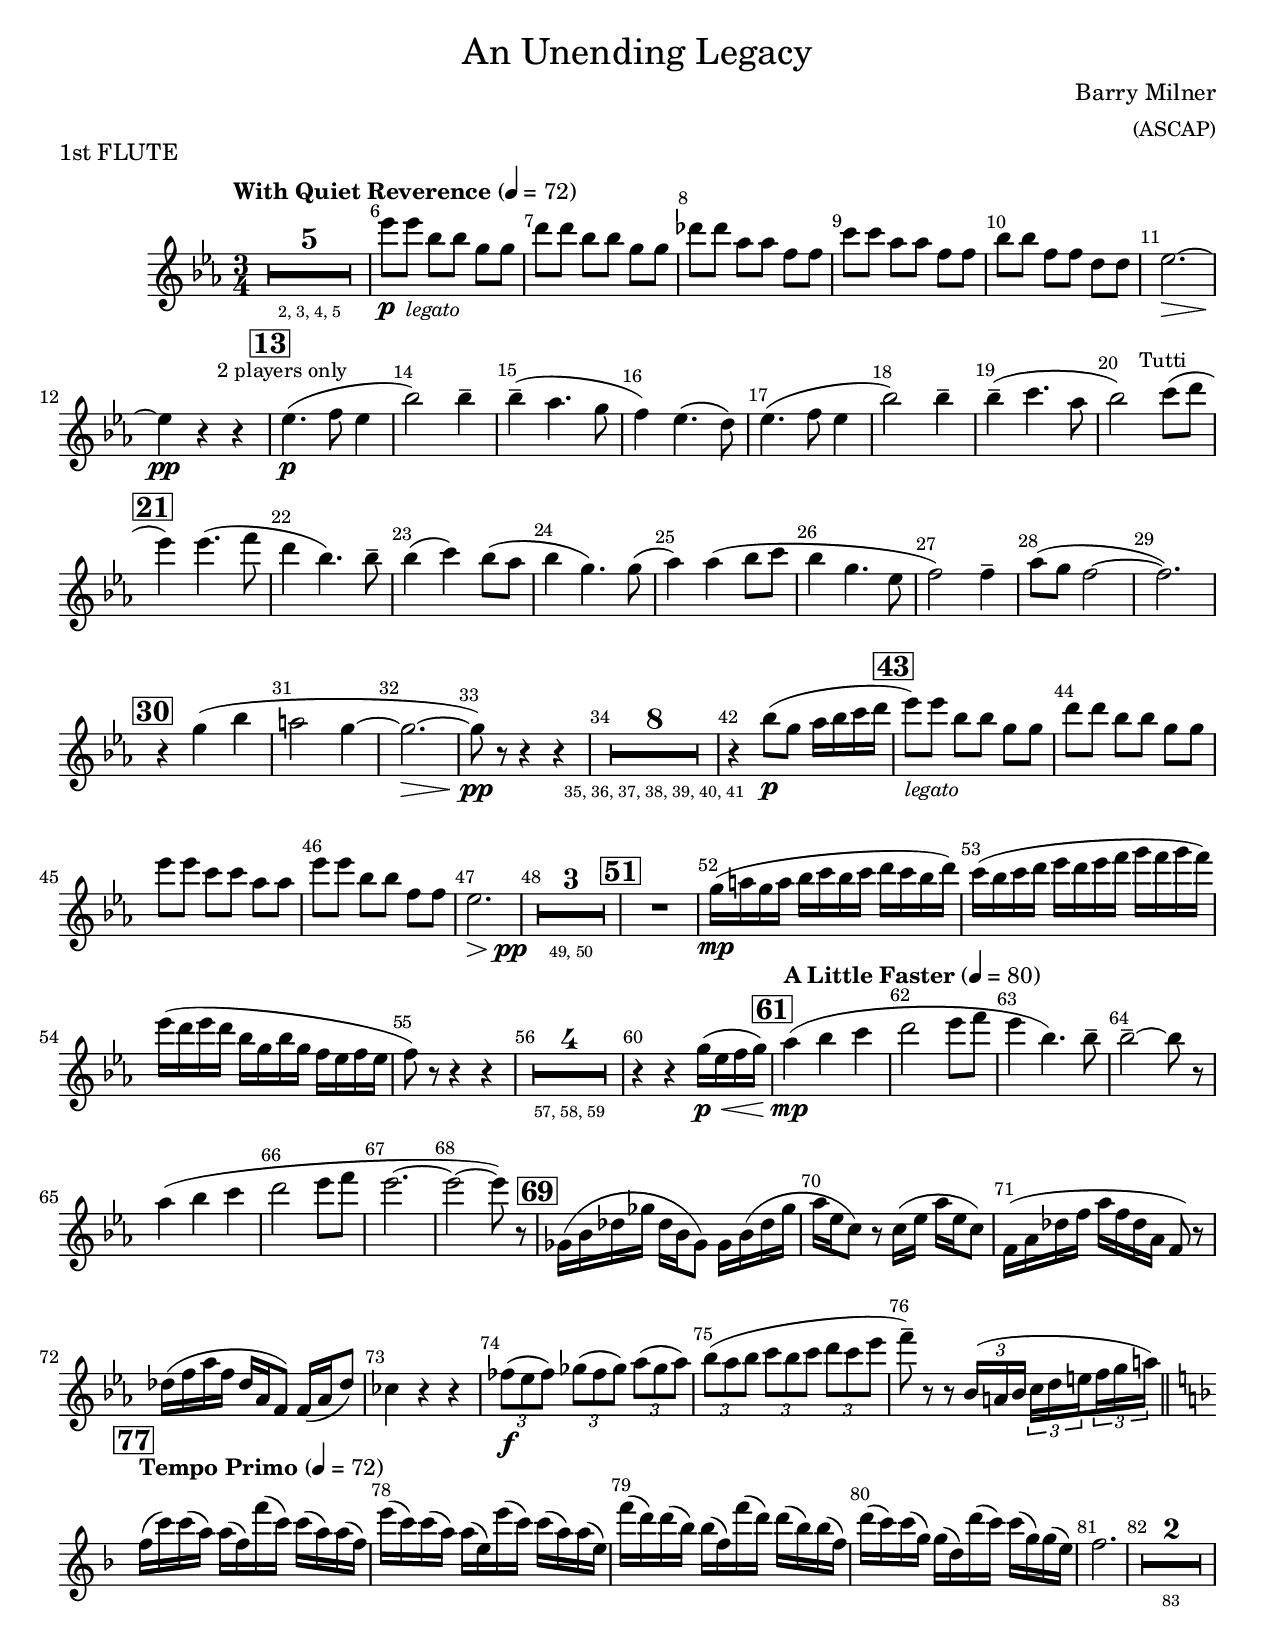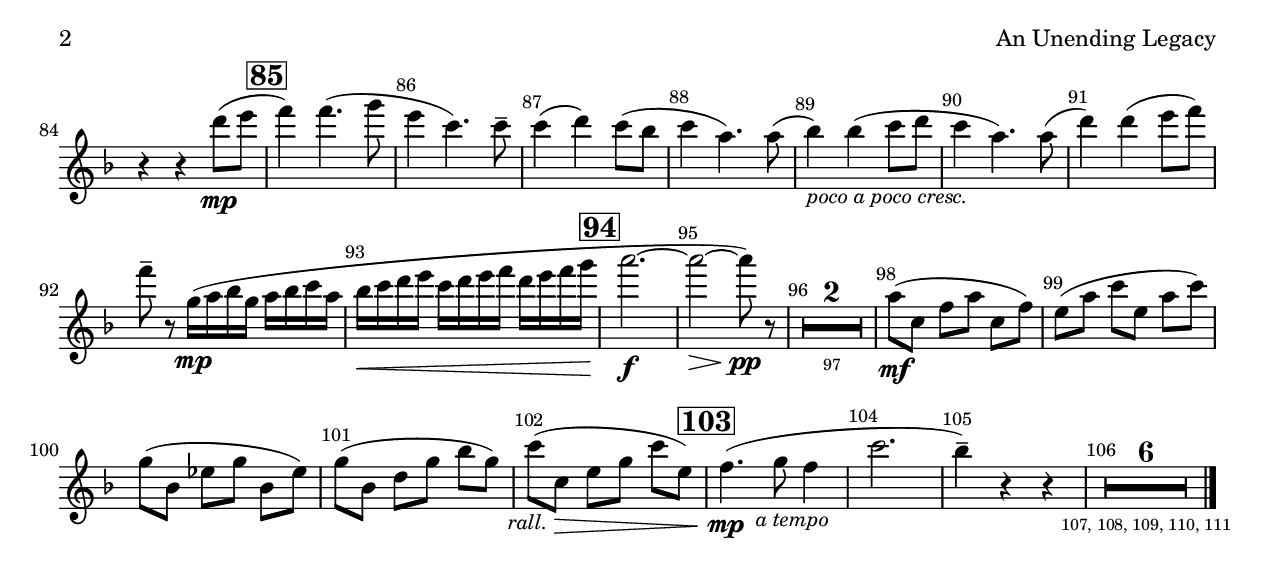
\version "2.19.82"
\language "english"

\version "2.19.82"
\language "english"

\version "2.19.82"

% stolen and modified and bodged (Tom Scott vocab) from
% https://lists.gnu.org/archive/html/lilypond-user/2016-08/msg00141.html

%% define the custom context-property `printMmrRange'
#(define (define-translator-property symbol type? description)
  (if (not (and (symbol? symbol)
    (procedure? type?)
    (string? description)))
      (ly:error "error in call of define-translator-property"))
  (if (not (equal? (object-property symbol 'translation-doc) #f))
      (ly:error (_ "symbol ~S redefined") symbol))

  (set-object-property! symbol 'translation-type? type?)
  (set-object-property! symbol 'translation-doc description)
  symbol)

#(for-each
  (lambda (x)
    (apply define-translator-property x))
    `((printMmrRange
       ,boolean?
       "Print range of a MultiMeasureRest")))

rangeTwo =
#(define-scheme-function (next-num max-num cur-list)(integer? integer? list?)
  (if (> next-num max-num)
      cur-list
      (rangeTwo
          (+ 1 next-num)
          max-num
          (append cur-list (list (number->string next-num)))
      )))

rangeI =
#(define-scheme-function (X Y)(integer? integer?)
  (rangeTwo Y X '()))

%% define how to format `start' and `stop'
%% for `MultiMeasureRestNumber' in the engraver
%% TODO find a method to set the values for `translate-scaled'
formatMMRNumber =
#(define-scheme-function (start stop)(integer? integer?)
#{
  \markup
    \center-column {
      #(number->string (- stop start))
      %% value found by try and error
      \translate-scaled #'(0 . -6.5)
      \with-dimensions #empty-interval #empty-interval
      \halign #CENTER
      \normal-text
      \fontsize #-3
      #(string-join (rangeI stop (+ 2 start)) ", ")
    }
#})

%% TODO
%% I didn't manage to _create_ a MultiMeasureRestText-grob via
%% `ly:engraver-make-grob'
%% How to do?
%% It worked with simple TextScript ...
#(define (mmr-range-engraver context)
"Print the range of a @code{MultiMeasureRest}, if the context-property
@code{printMmrRange} is set @code{#t}."
  (let ((m-m-r-print '()))
    `((acknowledgers
        (multi-measure-interface
         . ,(lambda (engraver grob source-engraver)
            (if (eq? (grob::name grob) 'MultiMeasureRestNumber)
                (set! m-m-r-print
                  (cons
                    (cons grob (ly:context-property context 'printMmrRange))
                    m-m-r-print))))))
      (finalize
        .
        ,(lambda (trans)
          (let* ((timeSignatureFraction
                   (ly:context-property context 'timeSignatureFraction))
                 (fraction
                   (/ (car timeSignatureFraction) (cdr timeSignatureFraction))))
          (for-each
            (lambda (mmr)
              (if (and (cdr mmr) (not (null? (cdr mmr))))
                  (let* ((m-m-r-start
                           (/ (ly:moment-main
                                (grob::when (ly:spanner-bound (car mmr) LEFT)))
                              fraction))
                         (m-m-r-stop
                           (/ (ly:moment-main
                                (grob::when (ly:spanner-bound (car mmr) RIGHT)))
                              fraction)))
                    (ly:grob-set-property! (car mmr) 'text
                      (formatMMRNumber m-m-r-start m-m-r-stop)))))
            m-m-r-print)
          (set! m-m-r-print '())))))))

%%%%%%%%%%%%%%%%%%%%%%%%%%%%%%%%%%
%% EXAMPLES
%%%%%%%%%%%%%%%%%%%%%%%%%%%%%%%%%%

%{

\layout {
  \override Score.BarNumber.break-visibility = ##(#t #t #t)
}

\score {
  {
    \time 3/4
    c'2.
    \compressFullBarRests
    R2.*14
    c'2.
    \once \unset printMmrRange
    R2.*15
    c'2.
    R2.*15
    c'2.
  }
  \layout {
    \context {
      \Voice
      \consists #mmr-range-engraver
      printMmrRange = ##t
    }
  }
}

\score {
  {
    \time 3/4
    c'2.
    \compressFullBarRests
    R2.*14
    c'2.
    \once \set printMmrRange = ##t
    R2.*15
    c'2.
    R2.*15
    c'2.
  }
  \layout {
    \context {
      \Voice
      \consists #mmr-range-engraver
      printMmrRange = ##f
    }
  }
}

\score {
  {
    \time 3/4
    c'2.
    \compressFullBarRests
    R1*3/4*14
    c'2.
  }
  \layout {
    \context {
      \Voice
      \consists #mmr-range-engraver
      printMmrRange = ##t
    }
  }
}

\score {
  {
    c'1
    \compressFullBarRests
    R1*14
    c'1
  }
  \layout {
    \context {
      \Voice
      \consists #mmr-range-engraver
      printMmrRange = ##t
    }
  }
}

\score {
  {
    \time 5/8
    c'2 c'8
    \compressFullBarRests
    R1*5/8*14
    c'2 c'8
    R1*5/8*13
    c'2 c'8
  }
  \layout {
    \context {
      \Voice
      \consists #mmr-range-engraver
      printMmrRange = ##t
    }
  }
}

%} %% END EXAMPLES


\header {
  title = \markup { \normal-text "An Unending Legacy" }
  composer = \markup \right-column {
    "Barry Milner"
    \smaller "(ASCAP)"
  }
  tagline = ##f
}

\paper {
  #(set-paper-size "ansi a")
  oddHeaderMarkup = \markup \fill-line {
    \on-the-fly #print-page-number-check-first
    \fromproperty #'header:title
    \on-the-fly #print-page-number-check-first
    \fromproperty #'header:part
    \on-the-fly #print-page-number-check-first
    \fromproperty #'page:page-number-string
  }
  evenHeaderMarkup = \markup \fill-line {
    \on-the-fly #print-page-number-check-first
    \fromproperty #'page:page-number-string
    \on-the-fly #print-page-number-check-first
    \fromproperty #'header:part
    \fromproperty #'header:title
  }
}

\layout {
  \context {
    \Voice
    \consists #mmr-range-engraver
    printMmrRange = ##t
  }
}

rehearsalMark = {
  \once \override Score.BarNumber.break-visibility = ##(#f #f #f)
  \mark \default
}

scoreOutline = {
  \compressFullBarRests
  \override MultiMeasureRest.expand-limit = #1
  \set Score.markFormatter = #format-mark-box-barnumbers
  \override Score.BarNumber.break-visibility = #end-of-line-invisible
  \context Score \applyContext #(set-bar-number-visibility 1)
  \numericTimeSignature

  \overrideTimeSignatureSettings 3/4 1/4 #'(1 1 1) #'()

  \time 3/4
  \key ef \major
  \tempo "With Quiet Reverence" 4 = 72
  s2.*12

  %%% m. 13 %%%
  \rehearsalMark
  | s2.*8

  %%% m. 21 %%%
  \rehearsalMark
  | s2.*9

  %%% m. 30 %%%
  \rehearsalMark
  | s2.*13

  %%% m. 43 %%%
  \rehearsalMark
  | s2.*8

  %%% m. 51 %%%
  \rehearsalMark
  | s2.*10

  %%% m. 61 %%%
  \rehearsalMark
  \tempo "A Little Faster" 4 = 80
  | s2.*8

  %%% m. 69 %%%
  \rehearsalMark
  | s2.*8

  %%% m. 77 %%%
  \rehearsalMark
  \bar "||"
  \key f \major
  \tempo "Tempo Primo" 4 = 72
  | s2.*8

  %%% m. 85 %%%
  \rehearsalMark
  | s2.*9

  %%% m. 94 %%%
  \rehearsalMark
  | s2.*8

  % m. 102
  | s2.*1_\markup \center-align { \smaller \normal-text \italic "rall." }

  %%% m. 103 %%%
  \rehearsalMark
  s4
  s4_\markup \left-align { \smaller \normal-text \italic "a tempo" }
  s4
  | s2.*8

  \bar "|."
}


\version "2.18.2"
\language "english"

subdivideBeamSixteenths = {
  \set subdivideBeams = ##t
  \set baseMoment = #(ly:make-moment 1/16)
  \set beatStructure = #'(4 4 4 4)
}

subdivideBeamEighths = {
  \set subdivideBeams = ##t
  \set baseMoment = #(ly:make-moment 1/8)
  \set beatStructure = #'(2 2)
}

unsetBeamSubdivision = {
  \unset subdivideBeams
  \unset baseMoment
  \unset beatStructure
}


\header {
  piece = "1st FLUTE"
}

partFluteOne = \relative c''' {
  % m. 1, 2, 3, 4, 5
  R2.*5
  |
  % m. 6
  ef8\p ef8_\markup { \smaller \italic "legato" }
  bf8 bf8
  g8 g8
  |
  % m. 7
  d'8 d8
  bf8 bf8
  g8 g8
  |
  % m. 8
  df'8 df8
  af8 af8
  f8 f8
  |
  % m. 9
  c'8 c8
  af8 af8
  f8 f8
  |
  % m. 10
  bf8 bf8
  f8 f8
  d8 d8
  |
  % m. 11
  ef2.~\>


  |
  % m. 12
  ef4\pp
  r4
  r4
  |
  % m. 13
  ef4.(\p^\markup \center-align { \smaller "2 players only" }
    f8
  ef4
  |
  % m. 14
  bf'2)

  bf4--
  |
  % m. 15
  bf4--(
  af4.
    g8
  |
  % m. 16
  f4)
  ef4.(
    d8)
  |
  % m. 17
  ef4.(
    f8
  ef4
  |
  % m. 18
  bf'2)

  bf4--
  |
  % m. 19
  bf4--(
  c4.
    af8
  |
  % m. 20
  bf2)

  c8(^\markup \center-align { \smaller "Tutti" } d8
  |
  % m. 21
  ef4)
  ef4.(
    f8
  |
  % m. 22
  d4
  bf4.)
    bf8--
  |
  % m. 23
  bf4(
  c4)
  bf8( af8
  |
  % m. 24
  bf4
  g4.)
    g8(
  |
  % m. 25
  af4)
  af4(
  bf8 c8
  |
  % m. 26
  bf4
  g4.
    ef8
  |
  % m. 27
  f2)

  f4--
  |
  % m. 28
  af8( g8
  f2~

  |
  % m. 29
  f2.)


  |
  % m. 30
  r4
  g4(
  bf4
  |
  % m. 31
  a2

  g4~
  |
  % m. 32
  g2.~\>


  |
  % m. 33
  g8)\pp r8
  r4
  r4
  |
  % m. 34, 35, 36, 37, 38, 39, 40, 41
  R2.*8
  |
  % m. 42
  r4
  bf8(\p g8
  af16 bf16 c16 d16
  |
  % m. 43
  ef8)_\markup { \smaller \italic "legato" } ef8
  bf8 bf8
  g8 g8
  |
  % m. 44
  d'8 d8
  bf8 bf8
  g8 g8
  |
  % m. 45
  ef'8 ef8
  c8 c8
  af8 af8
  |
  % m. 46
  ef'8 ef8
  bf8 bf8
  f8 f8
  |
  % m. 47
  << ef2.\> { s2

  s8 s8\pp } >>
  |
  % m. 48, 49, 50, 51
  R2.*4
  |
  % m. 52
  g16(\mp a16 g16 a16
  bf16 c16 bf16 c16
  d16 c16 bf16 d16)
  |
  % m. 53
  c16( bf16 c16 d16
  ef16 d16 ef16 f16
  g16 f16 g16 f16)
  |
  % m. 54
  ef16( d16 ef16 d16
  bf16 g16 bf16 g16
  f16 ef16 f16 ef16
  |
  % m. 55
  f8) r8
  r4
  r4
  |
  % m. 56, 57, 58, 59
  R2.*4
  |
  % m. 60
  r4
  r4
  g16(\p\< ef16 f16 g16)
  |
  % m. 61
  af4(\mp
  bf4
  c4
  |
  % m. 62
  d2

  ef8 f8
  |
  % m. 63
  ef4
  bf4.)
    bf8--
  |
  % m. 64
  bf2--~

  bf8 r8
  |
  % m. 65
  af4(
  bf4
  c4
  |
  % m. 66
  d2

  ef8 f8
  |
  % m. 67
  ef2.~


  |
  % m. 68
  ef2~

  ef8) r8
  |
  % m. 69
  gf,,16( bf16 df16 gf16
  df16 bf16 gf8)
  gf16 bf16( df16 gf16
  |
  % m. 70
  af16 ef16 c8)
  r8 c16( ef16
  af16 ef16 c8)
  |
  % m. 71
  f,16( af16 df16 f16
  af16 f16 df16 af16
  f8) r8
  |
  % m. 72
  df'16( f16 af16 f16
  df16 af16 f8)
  f16( af16 df8)
  |
  % m. 73
  cf4
  r4
  r4
  |
  % m. 74
  \tuplet 3/2 { ff8(\f ef8 ff8) }
  \tuplet 3/2 { gf8( ff8 gf8) }
  \tuplet 3/2 { af8( gf8 af8) }
  |
  % m. 75
  \tuplet 3/2 { bf8( af8 bf8 }
  \tuplet 3/2 { c8 bf8 c8 }
  \tuplet 3/2 { d8 c8 ef8 }
  |
  % m. 76
  f8--) r8
  r8 \tuplet 3/2 { bf,,16( a16 bf16 }
  \subdivideBeamEighths \tuplet 3/2 { c16 d16 e16 } \tuplet 3/2 { f16 g16 a16) } \unsetBeamSubdivision
  |
  % m. 77
  f16( c'16) c16( a16)
  a16( f16) f'16( c16)
  c16( a16) a16( f16)
  |
  % m. 78
  e'16( c16) c16( a16)
  a16( e16) e'16( c16)
  c16( a16) a16( e16)
  |
  % m. 79
  f'16( d16) d16( bf16)
  bf16( f16) f'16( d16)
  d16( bf16) bf16( f16)
  |
  % m. 80
  d'16( c16) c16( g16)
  g16( d16) d'16( c16)
  c16( g16) g16( e16)
  |
  % m. 81
  f2.


  |
  % m. 82, 83
  R2.*2\pageBreak
  |
  % m. 84
  r4
  r4
  d'8(\mp e8
  |
  % m. 85
  f4)
  f4.(
    g8
  |
  % m. 86
  e4
  c4.)
    c8--
  |
  % m. 87
  c4(
  d4)
  c8( bf8
  |
  % m. 88
  c4
  a4.)
    a8(
  |
  % m. 89
  bf4)_\markup { \smaller \italic "poco a poco cresc." }
  bf4(
  c8 d8
  |
  % m. 90
  c4
  a4.)
    a8(
  |
  % m. 91
  d4)
  d4(
  e8 f8)
  |
  % m. 92
  f8-- r8
  g,16(\mp a16 bf16 g16
  a16 bf16 c16 a16
  |
  % m. 93
  bf16\< c16 d16 e16
  c16 d16 e16 f16
  d16 e16 f16 g16
  |
  % m. 94
  a2.~\f


  |
  % m. 95
  a2~\>

  a8)\pp r8
  |
  % m. 96, 97
  R2.*2
  |
  % m. 98
  a,8(\mf c,8
  f8 a8
  c,8 f8)
  |
  % m. 99
  e8( a8
  c8 e,8
  a8 c8)
  |
  % m. 100
  g8( bf,8
  ef8 g8
  bf,8 ef8)
  |
  % m. 101
  g8( bf,8
  d8 g8
  bf8 g8)
  |
  % m. 102
  c8( c,8\>
  e8 g8
  c8 e,8)
  |
  % m. 103
  f4.\mp(
    g8
  f4
  |
  % m. 104
  c'2.


  |
  % m. 105
  bf4--)
  r4
  r4
  |
  % m. 106, 107, 108, 109, 110, 111
  R2.*6
}

\new Voice {
  << \scoreOutline \partFluteOne >>
}
